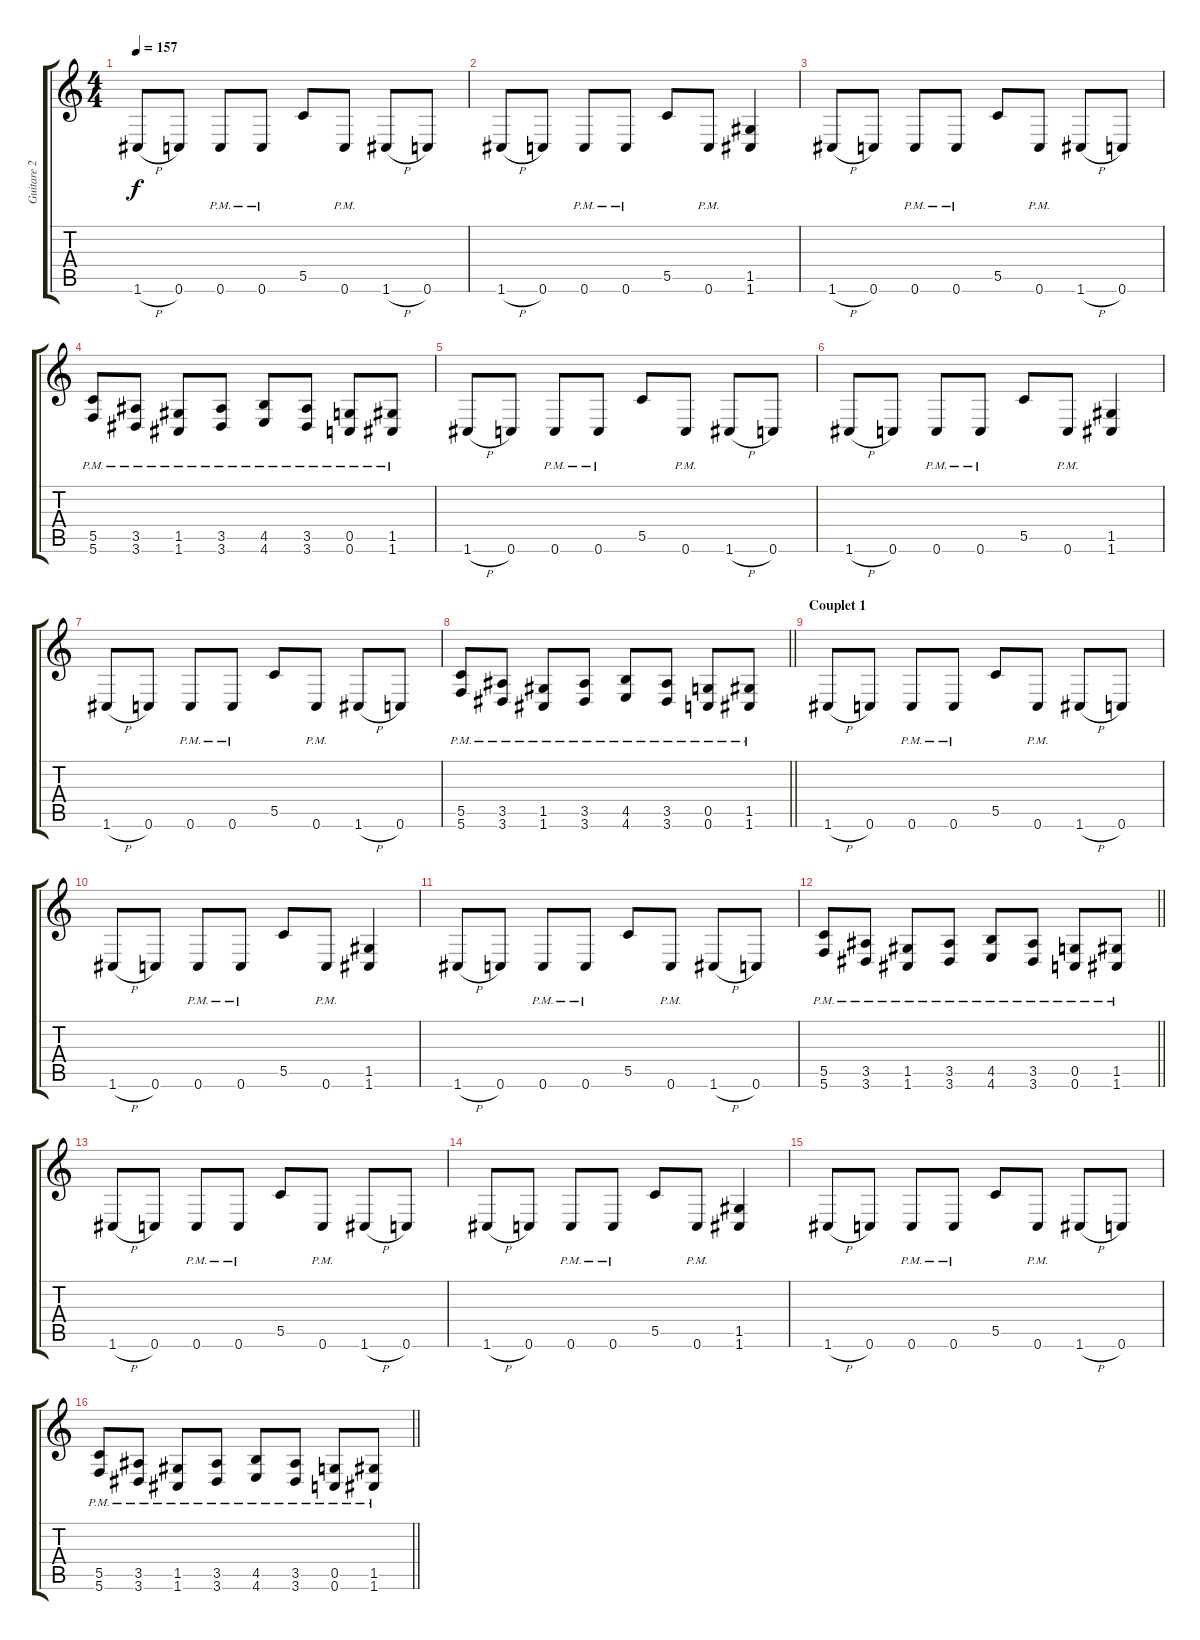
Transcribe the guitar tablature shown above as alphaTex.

\track ("Guitare 2" "Guitare 2") {instrument distortionguitar}
\staff {score tabs}
\tuning (D4 A3 F3 C3 G2 C2) {hide}
\ts (4 4)
\tempo 157
\clef g2
\ks c
1.6{h}.8{dy f} 0.6.8 0.6{pm}.8 0.6{pm}.8 5.5.8 0.6{pm}.8 1.6{h}.8 0.6.8 |
1.6{h}.8 0.6.8 0.6{pm}.8 0.6{pm}.8 5.5.8 0.6{pm}.8 (1.5 1.6).4 |
1.6{h}.8 0.6.8 0.6{pm}.8 0.6{pm}.8 5.5.8 0.6{pm}.8 1.6{h}.8 0.6.8 |
(5.5 5.6{pm}).8 (3.5 3.6{pm}).8 (1.5 1.6{pm}).8 (3.5 3.6{pm}).8 (4.5 4.6{pm}).8 (3.5 3.6{pm}).8 (0.5 0.6{pm}).8 (1.5 1.6{pm}).8 |
1.6{h}.8 0.6.8 0.6{pm}.8 0.6{pm}.8 5.5.8 0.6{pm}.8 1.6{h}.8 0.6.8 |
1.6{h}.8 0.6.8 0.6{pm}.8 0.6{pm}.8 5.5.8 0.6{pm}.8 (1.5 1.6).4 |
1.6{h}.8 0.6.8 0.6{pm}.8 0.6{pm}.8 5.5.8 0.6{pm}.8 1.6{h}.8 0.6.8 |
\barLineRight lightlight
(5.5 5.6{pm}).8 (3.5 3.6{pm}).8 (1.5 1.6{pm}).8 (3.5 3.6{pm}).8 (4.5 4.6{pm}).8 (3.5 3.6{pm}).8 (0.5 0.6{pm}).8 (1.5 1.6{pm}).8 |
\section ("" "Couplet 1")
1.6{h}.8 0.6.8 0.6{pm}.8 0.6{pm}.8 5.5.8 0.6{pm}.8 1.6{h}.8 0.6.8 |
1.6{h}.8 0.6.8 0.6{pm}.8 0.6{pm}.8 5.5.8 0.6{pm}.8 (1.5 1.6).4 |
1.6{h}.8 0.6.8 0.6{pm}.8 0.6{pm}.8 5.5.8 0.6{pm}.8 1.6{h}.8 0.6.8 |
\barLineRight lightlight
(5.5 5.6{pm}).8 (3.5 3.6{pm}).8 (1.5 1.6{pm}).8 (3.5 3.6{pm}).8 (4.5 4.6{pm}).8 (3.5 3.6{pm}).8 (0.5 0.6{pm}).8 (1.5 1.6{pm}).8 |
1.6{h}.8 0.6.8 0.6{pm}.8 0.6{pm}.8 5.5.8 0.6{pm}.8 1.6{h}.8 0.6.8 |
1.6{h}.8 0.6.8 0.6{pm}.8 0.6{pm}.8 5.5.8 0.6{pm}.8 (1.5 1.6).4 |
1.6{h}.8 0.6.8 0.6{pm}.8 0.6{pm}.8 5.5.8 0.6{pm}.8 1.6{h}.8 0.6.8 |
\barLineRight lightlight
(5.5 5.6{pm}).8 (3.5 3.6{pm}).8 (1.5 1.6{pm}).8 (3.5 3.6{pm}).8 (4.5 4.6{pm}).8 (3.5 3.6{pm}).8 (0.5 0.6{pm}).8 (1.5 1.6{pm}).8
